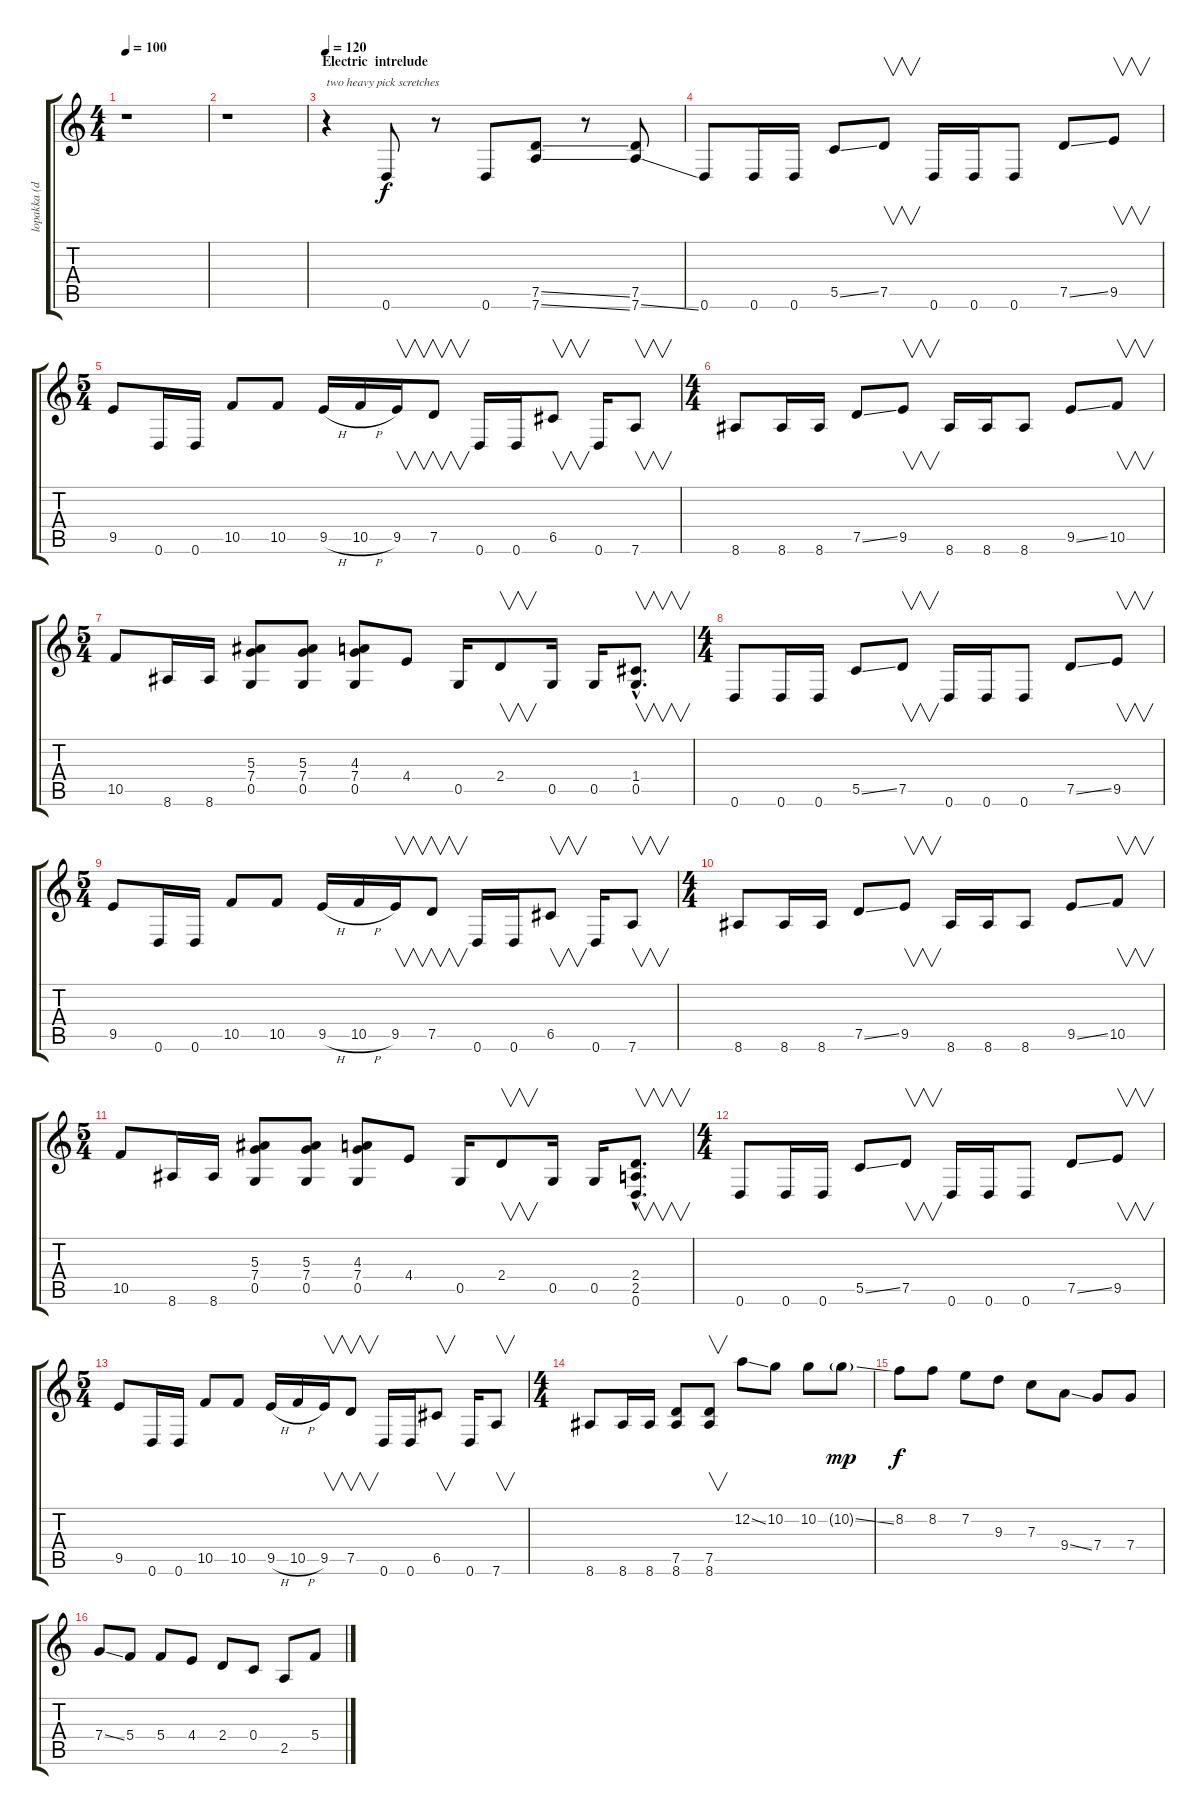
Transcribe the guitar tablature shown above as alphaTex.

\track ("lopakka (distortion)" "lopakka (d") {instrument distortionguitar}
\staff {score tabs}
\tuning (D4 A3 F3 C3 G2 D2) {hide}
\ts (4 4)
\tempo 100
\clef g2
\ks c
r.1{dy f} |
r.1 |
\section ("" "Electric  intrelude")
\tempo 120
r.4{txt "two heavy pick scretches"} 0.6.8 r.8 0.6.8 (7.5{ss} 7.6{ss}).8 r.8 (7.5 7.6{ss}).8 |
0.6.8 0.6.16 0.6.16 5.5{ss}.8 7.5.8{v} 0.6.16 0.6.16 0.6.8 7.5{ss}.8 9.5.8{v} |
\ts (5 4)
9.5.8 0.6.16 0.6.16 10.5.8 10.5.8 9.5{h}.16 10.5{h}.16 9.5.16{v} 7.5.8{v} 0.6.16 0.6.16 6.5.8{v} 0.6.16 7.6.8{v} |
\ts (4 4)
8.6.8 8.6.16 8.6.16 7.5{ss}.8 9.5.8{v} 8.6.16 8.6.16 8.6.8 9.5{ss}.8 10.5.8{v} |
\ts (5 4)
10.5.8 8.6.16 8.6.16 (5.3 7.4 0.5).8 (5.3 7.4 0.5).8 (4.3 7.4 0.5).8 4.4.8 0.5.16 2.4.8{v} 0.5.16 0.5.16 (1.4{hac} 0.5{hac}).8{v d} |
\ts (4 4)
0.6.8 0.6.16 0.6.16 5.5{ss}.8 7.5.8{v} 0.6.16 0.6.16 0.6.8 7.5{ss}.8 9.5.8{v} |
\ts (5 4)
9.5.8 0.6.16 0.6.16 10.5.8 10.5.8 9.5{h}.16 10.5{h}.16 9.5.16{v} 7.5.8{v} 0.6.16 0.6.16 6.5.8{v} 0.6.16 7.6.8{v} |
\ts (4 4)
8.6.8 8.6.16 8.6.16 7.5{ss}.8 9.5.8{v} 8.6.16 8.6.16 8.6.8 9.5{ss}.8 10.5.8{v} |
\ts (5 4)
10.5.8 8.6.16 8.6.16 (5.3 7.4 0.5).8 (5.3 7.4 0.5).8 (4.3 7.4 0.5).8 4.4.8 0.5.16 2.4.8{v} 0.5.16 0.5.16 (2.4{hac} 2.5{hac} 0.6{hac}).8{v d} |
\ts (4 4)
0.6.8 0.6.16 0.6.16 5.5{ss}.8 7.5.8{v} 0.6.16 0.6.16 0.6.8 7.5{ss}.8 9.5.8{v} |
\ts (5 4)
9.5.8 0.6.16 0.6.16 10.5.8 10.5.8 9.5{h}.16 10.5{h}.16 9.5.16{v} 7.5.8{v} 0.6.16 0.6.16 6.5.8{v} 0.6.16 7.6.8{v} |
\ts (4 4)
8.6.8 8.6.16 8.6.16 (7.5 8.6).8 (7.5 8.6).8{v} 12.2{ss}.8 10.2.8 10.2.8 10.2{ss g}.8{dy mp} |
8.2.8{dy f} 8.2.8 7.2.8 9.3.8 7.3.8 9.4{ss}.8 7.4.8 7.4.8 |
7.4{ss}.8 5.4.8 5.4.8 4.4.8 2.4.8 0.4.8 2.5.8 5.4.8
